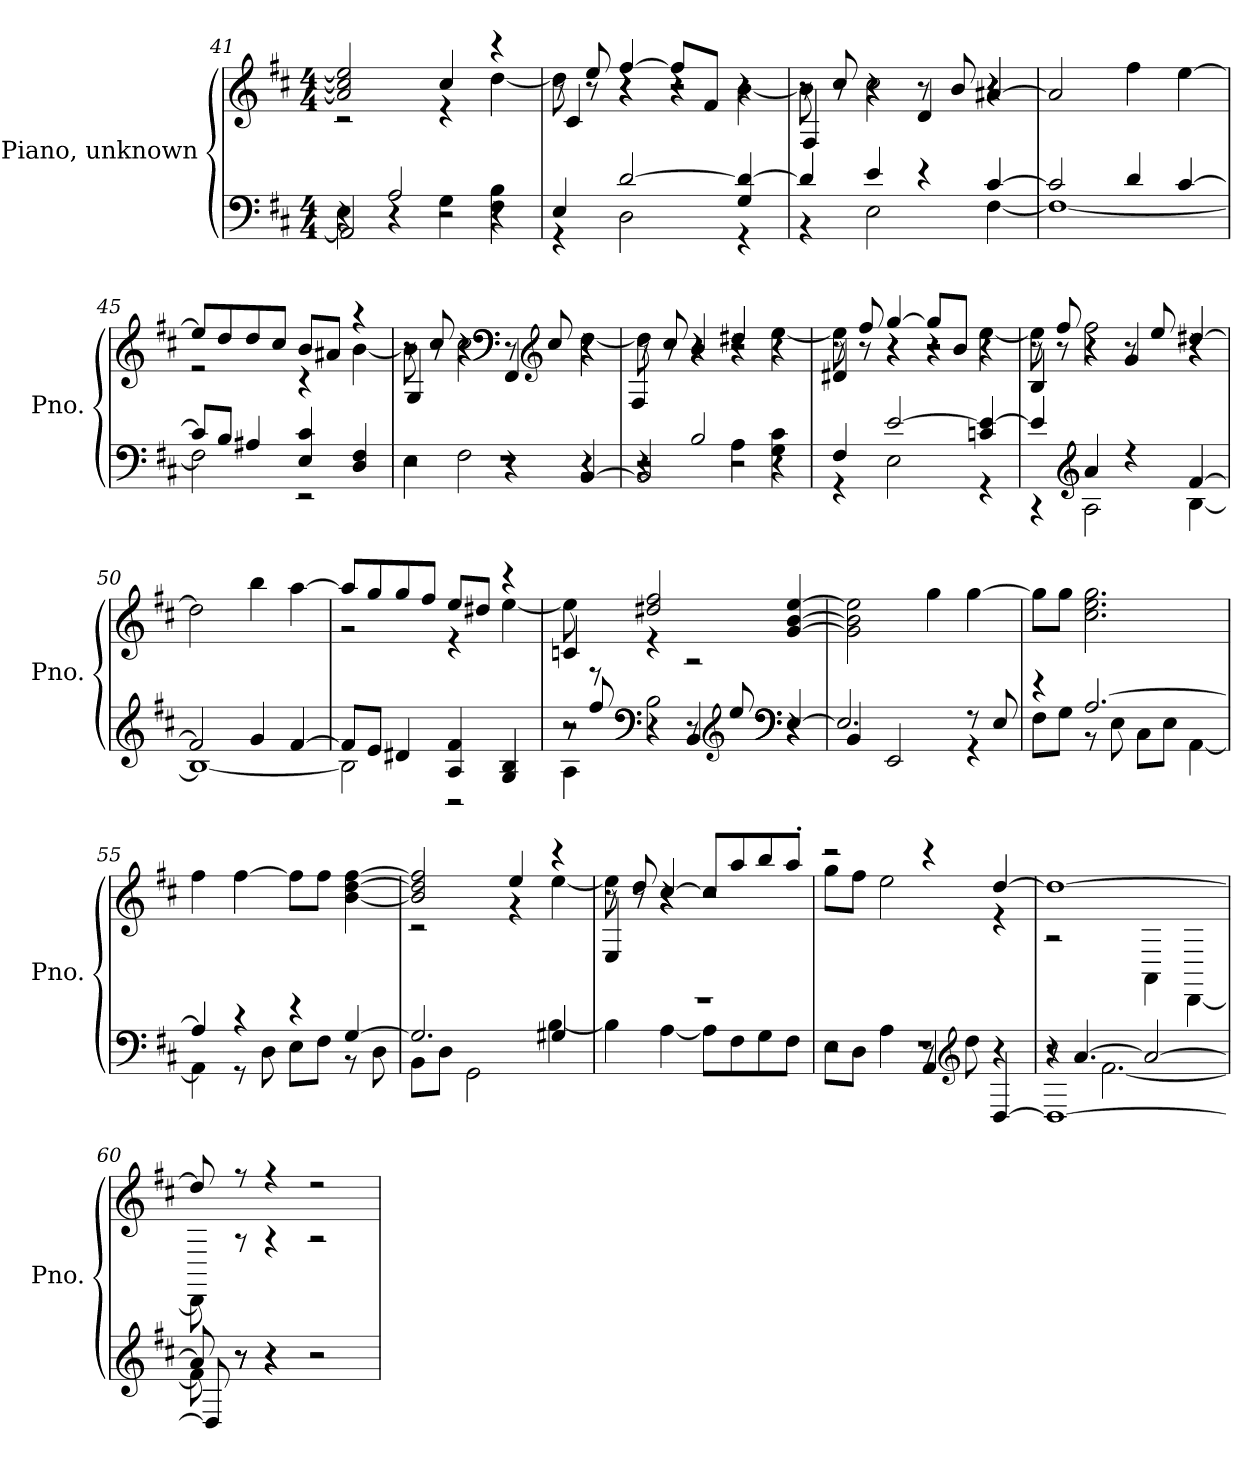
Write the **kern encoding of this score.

**kern	**kern
*part1	*part1
*staff2	*staff1
*I"Piano, unknown	*
*I'Pno.	*
*clefF4	*clefG2
*k[f#c#]	*k[f#c#]
*M4/4	*M4/4
=41	=41
*^	*^
*	*^	*	*
4r	4E\	2AA/]	2a/] 2cc#/] 2ee/]	2r
2A/	4r	.	.	.
.	4G\	2r	4cc#/	4r
4r	4F#\ 4B\	.	4r	[4dd\
*	*v	*v	*	*
!!LO:LB:g=z
=42	=42	=42	=42
*	*	*	*^
4E/	4r	8r	8dd\]	4c#/
.	.	8ee/	8r	.
[2d/	2D\	[4ff#/	4r	4r
.	.	8ff#/L]	4r	2r
.	.	8f#/J	.	.
4G/ 4d/_	4r	4r	[4b\	.
=43	=43	=43	=43	=43
4d/]	4r	8r	8b\]	4F#/
.	.	8cc#/	8r	.
4e/	2E\	4r	2cc#\	4r
4r	.	8r	.	4d/
.	.	8b/	.	.
[4c#/	[4F#\	[4a#X/	4r	4r
*	*	*v	*v	*v
=44	=44	=44
2c#/]	1F#_	2a#/]
4d/	.	4ff#\
[4c#/	.	[4ee\
=45	=45	=45
*	*	*^
8c#/L]	2F#\]	8ee/L]	2r
8B/J	.	8dd/	.
4A#X/	.	8dd/	.
.	.	8cc#/J	.
4E/ 4c#/	2r	8b/L	4r
.	.	8a#X/J	.
4D/ 4F#/	.	4r	[4b\
!!LO:LB:g=z
=46	=46	=46	=46
*	*^	*	*^
1r	4E\	2r	8r	8b\]	4G/
.	.	.	8cc#/	8r	.
.	2F#\	.	4r	2cc#\	4r
*	*	*	*clefF4	*	*
.	.	4r	8r	.	4FF#/
*	*	*	*clefG2	*	*
.	.	.	8cc#/	.	.
.	4r	[4BB/	4r	[4dd\	4r
=47	=47	=47	=47	=47	=47
4r	2r	2BB/]	8r	8dd\]	4F#/
.	.	.	8cc#/	8r	.
2B/	.	.	4b/	4r	4r
.	4A\	2r	4dd#X/	4r	2r
4r	4G\ 4c#\	.	4r	[4ee\	.
*	*v	*v	*	*	*
=48	=48	=48	=48	=48
4F#/	4r	8r	8ee\]	4d#X/
.	.	8ff#/	8r	.
[2e/	2E\	[4gg/	4r	4r
.	.	8gg/L]	4r	2r
.	.	8b/J	.	.
4cn/ 4e/_	4r	4r	[4ee\	.
=49	=49	=49	=49	=49
4e/]	4r	8r	8ee\]	4B/
.	.	8ff#/	8r	.
*clefG2	*	*	*	*
4a/	2A\	4r	2ff#\	4r
4r	.	8r	.	4g/
.	.	8ee/	.	.
[4f#/	[4B\	[4dd#X/	4r	4r
*	*	*v	*v	*v
=50	=50	=50
2f#/]	1B_	2dd#\]
4g/	.	4bb\
[4f#/	.	[4aa\
!!LO:PB:g=z
=51	=51	=51
*	*	*^
8f#/L]	2B\]	8aa/L]	2r
8e/J	.	8gg/	.
4d#X/	.	8gg/	.
.	.	8ff#/J	.
4A/ 4f#/	2r	8ee/L	4r
.	.	8dd#X/J	.
4G/ 4B/	.	4r	[4ee\
=52	=52	=52	=52
*	*^	*	*
8r	4A\	2r	4cn/	8ee\]
8ff#/	.	.	.	8r
*clefF4	*	*	*	*
4r	2B\	.	2dd#X/ 2ff#/	4r
8r	.	4BB/	.	2r
*clefG2	*	*	*	*
8ee/	.	.	.	.
*clefF4	*	*	*	*
4r	4r	[4E/	[4g/ [4b/ [4ee/	.
*	*v	*v	*	*
*	*	*v	*v
=53	=53	=53
4BB/	2.E/]	2g\] 2b\] 2ee\]
2EE/	.	.
.	.	4gg\
8r	4r	[4gg\
8E/	.	.
=54	=54	=54
4r	8F#\L	8gg\L]
.	8G\J	8gg\J
[2.A/	8r	2.cc#\ 2.ee\ 2.gg\
.	8E\	.
.	8C#\L	.
.	8E\J	.
.	[4AA\	.
!!LO:LB:g=z
=55	=55	=55
4A/]	4AA\]	4ff#\
4r	8r	[4ff#\
.	8D\	.
4r	8E\L	8ff#\L]
.	8F#\J	8ff#\J
[4G/	8r	[4b\ [4dd\ [4ff#\
.	8D\	.
=56	=56	=56
*	*	*^
2.G/]	8BB\L	2b/] 2dd/] 2ff#/]	2r
.	8D\J	.	.
.	2GG\	.	.
.	.	4ee/	4r
4G#X/	[4B\	4r	[4ee\
=57	=57	=57	=57
*	*	*	*^
1r	4B\]	8r	8ee\]	4E/
.	.	8dd/	8r	.
.	[4A\	[4cc#/	4r	4r
.	8A\L]	8cc#/L]	2r	2r
.	8F#\	8aa/	.	.
.	8G\	8bb/	.	.
.	8F#\J	8aa'/J	.	.
*	*	*	*v	*v
=58	=58	=58	=58
*	*^	*	*
1r	8E\L	2r	2r	8gg\L
.	8D\J	.	.	8ff#\J
.	4A\	.	.	2ee\
.	8r	4AA/	4r	.
*clefG2	*	*	*	*
.	8dd\	.	.	.
.	4r	[4D/	[4dd/	4r
=59	=59	=59	=59	=59
8r	4r	1D_	1dd_	2r
[4.a/	.	.	.	.
.	[2.f#\	.	.	.
2a/_	.	.	.	4AA\
.	.	.	.	[4DD\
!!LO:LB:g=z	!!
=60	=60	=60	=60	=60
8a/]	8f#\]	8D/]	8dd/]	8DD\]
8r	8r	8r	8r	8r
4r	4r	4r	4r	4r
2r	2r	2r	2r	2r
*v	*v	*v	*	*
*	*v	*v
=	=
*-	*-
